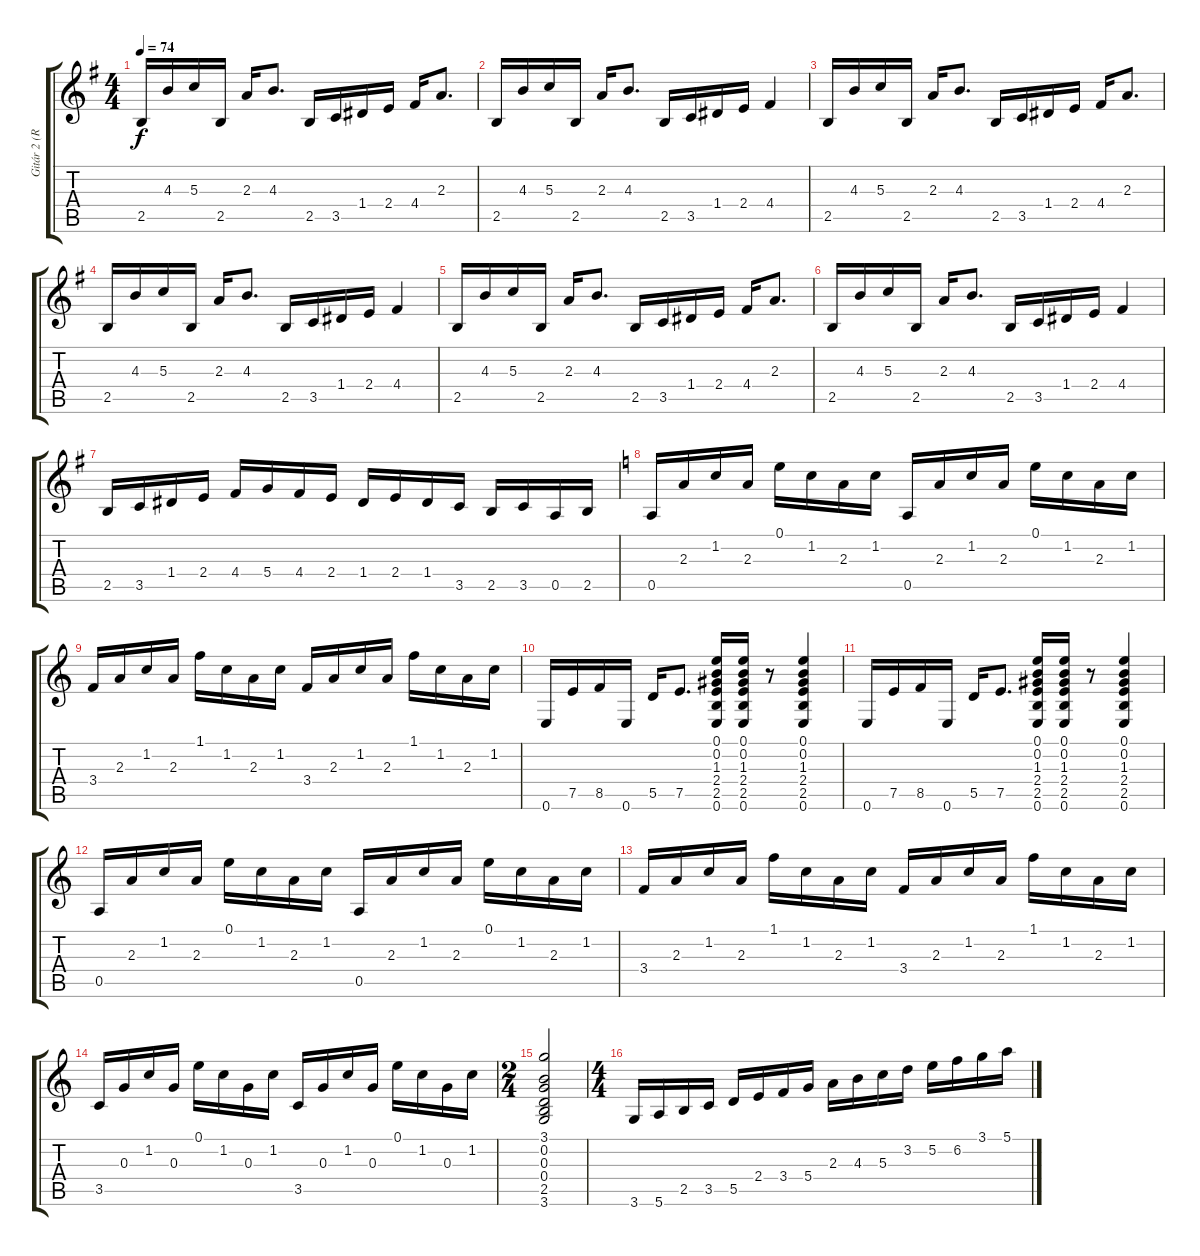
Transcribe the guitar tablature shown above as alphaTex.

\track ("Gitár 2 (Ritchie Blackmore)" "Gitár 2 (R") {instrument acousticguitarsteel}
\staff {score tabs}
\tuning (E4 B3 G3 D3 A2 E2) {hide}
\ts (4 4)
\tempo 74
\clef g2
\ks g
2.5.16{dy f} 4.3.16 5.3.16 2.5.16 2.3.16 4.3.8{d} 2.5.16 3.5.16 1.4.16 2.4.16 4.4.16 2.3.8{d} |
2.5.16 4.3.16 5.3.16 2.5.16 2.3.16 4.3.8{d} 2.5.16 3.5.16 1.4.16 2.4.16 4.4.4 |
2.5.16 4.3.16 5.3.16 2.5.16 2.3.16 4.3.8{d} 2.5.16 3.5.16 1.4.16 2.4.16 4.4.16 2.3.8{d} |
2.5.16 4.3.16 5.3.16 2.5.16 2.3.16 4.3.8{d} 2.5.16 3.5.16 1.4.16 2.4.16 4.4.4 |
2.5.16 4.3.16 5.3.16 2.5.16 2.3.16 4.3.8{d} 2.5.16 3.5.16 1.4.16 2.4.16 4.4.16 2.3.8{d} |
2.5.16 4.3.16 5.3.16 2.5.16 2.3.16 4.3.8{d} 2.5.16 3.5.16 1.4.16 2.4.16 4.4.4 |
2.5.16 3.5.16 1.4.16 2.4.16 4.4.16 5.4.16 4.4.16 2.4.16 1.4.16 2.4.16 1.4.16 3.5.16 2.5.16 3.5.16 0.5.16 2.5.16 |
\ks c
0.5.16 2.3.16 1.2.16 2.3.16 0.1.16 1.2.16 2.3.16 1.2.16 0.5.16 2.3.16 1.2.16 2.3.16 0.1.16 1.2.16 2.3.16 1.2.16 |
3.4.16 2.3.16 1.2.16 2.3.16 1.1.16 1.2.16 2.3.16 1.2.16 3.4.16 2.3.16 1.2.16 2.3.16 1.1.16 1.2.16 2.3.16 1.2.16 |
0.6.16 7.5.16 8.5.16 0.6.16 5.5.16 7.5.8{d} (0.1 0.2 1.3 2.4 2.5 0.6).16 (0.1 0.2 1.3 2.4 2.5 0.6).16 r.8 (0.1 0.2 1.3 2.4 2.5 0.6).4 |
0.6.16 7.5.16 8.5.16 0.6.16 5.5.16 7.5.8{d} (0.1 0.2 1.3 2.4 2.5 0.6).16 (0.1 0.2 1.3 2.4 2.5 0.6).16 r.8 (0.1 0.2 1.3 2.4 2.5 0.6).4 |
0.5.16 2.3.16 1.2.16 2.3.16 0.1.16 1.2.16 2.3.16 1.2.16 0.5.16 2.3.16 1.2.16 2.3.16 0.1.16 1.2.16 2.3.16 1.2.16 |
3.4.16 2.3.16 1.2.16 2.3.16 1.1.16 1.2.16 2.3.16 1.2.16 3.4.16 2.3.16 1.2.16 2.3.16 1.1.16 1.2.16 2.3.16 1.2.16 |
3.5.16 0.3.16 1.2.16 0.3.16 0.1.16 1.2.16 0.3.16 1.2.16 3.5.16 0.3.16 1.2.16 0.3.16 0.1.16 1.2.16 0.3.16 1.2.16 |
\ts (2 4)
(3.1 0.2 0.3 0.4 2.5 3.6).2 |
\ts (4 4)
3.6.16 5.6.16 2.5.16 3.5.16 5.5.16 2.4.16 3.4.16 5.4.16 2.3.16 4.3.16 5.3.16 3.2.16 5.2.16 6.2.16 3.1.16 5.1.16
